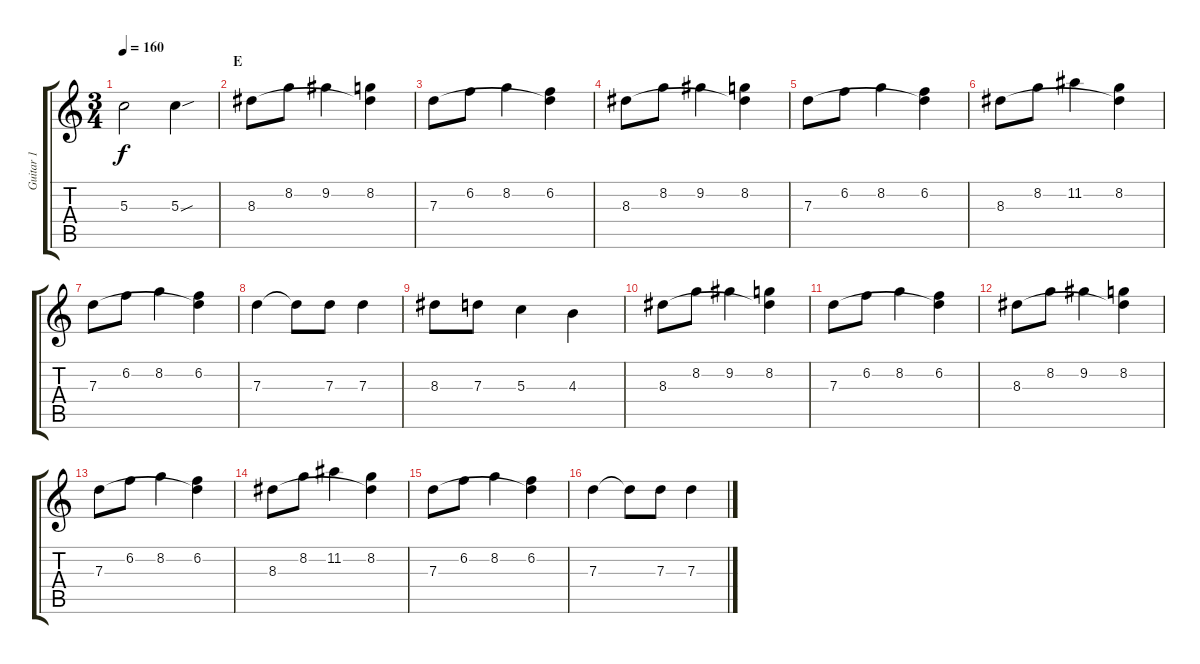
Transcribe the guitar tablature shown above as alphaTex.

\track ("Guitar 1" "Guitar 1") {instrument acousticguitarnylon}
\staff {score tabs}
\tuning (E4 B3 G3 D3 A2 E2) {hide}
\ts (3 4)
\tempo 160
\clef g2
\ks c
5.3.2{dy f} 5.3{sou}.4 |
\section ("" "E")
8.3.8 8.2.8 9.2.4 (8.2 8.3{t}).4 |
7.3.8 6.2.8 8.2.4 (6.2 7.3{t}).4 |
8.3.8 8.2.8 9.2.4 (8.2 8.3{t}).4 |
7.3.8 6.2.8 8.2.4 (6.2 7.3{t}).4 |
8.3.8 8.2.8 11.2.4 (8.2 8.3{t}).4 |
7.3.8 6.2.8 8.2.4 (6.2 7.3{t}).4 |
7.3.4 7.3{t}.8 7.3.8 7.3.4 |
8.3.8 7.3.8 5.3.4 4.3.4 |
8.3.8 8.2.8 9.2.4 (8.2 8.3{t}).4 |
7.3.8 6.2.8 8.2.4 (6.2 7.3{t}).4 |
8.3.8 8.2.8 9.2.4 (8.2 8.3{t}).4 |
7.3.8 6.2.8 8.2.4 (6.2 7.3{t}).4 |
8.3.8 8.2.8 11.2.4 (8.2 8.3{t}).4 |
7.3.8 6.2.8 8.2.4 (6.2 7.3{t}).4 |
7.3.4 7.3{t}.8 7.3.8 7.3.4
